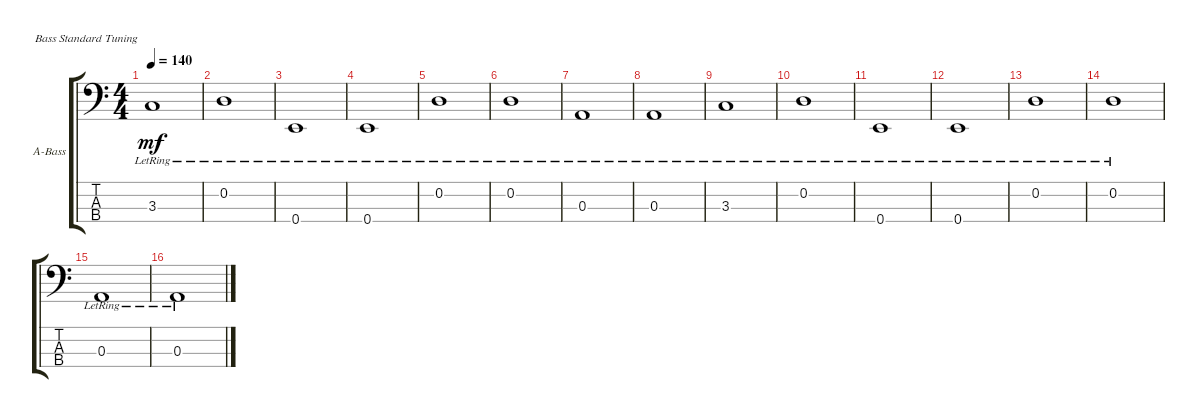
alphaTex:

\defaultSystemsLayout 4
\bracketExtendMode groupsimilarinstruments
\firstSystemTrackNameOrientation horizontal
\otherSystemsTrackNameOrientation horizontal
\track ("Acoustic Bass" "A-Bass") {instrument acousticbass}
\staff {score tabs}
\tuning (G2 D2 A1 E1)
\ts (4 4)
\tempo 140
\clef f4
\ks c
3.3{lr}.1{dy mf} |
0.2{lr}.1 |
0.4{lr}.1 |
0.4{lr}.1 |
0.2{lr}.1 |
0.2{lr}.1 |
0.3{lr}.1 |
0.3{lr}.1 |
3.3{lr}.1 |
0.2{lr}.1 |
0.4{lr}.1 |
0.4{lr}.1 |
0.2{lr}.1 |
0.2{lr}.1 |
0.3{lr}.1 |
0.3{lr}.1
